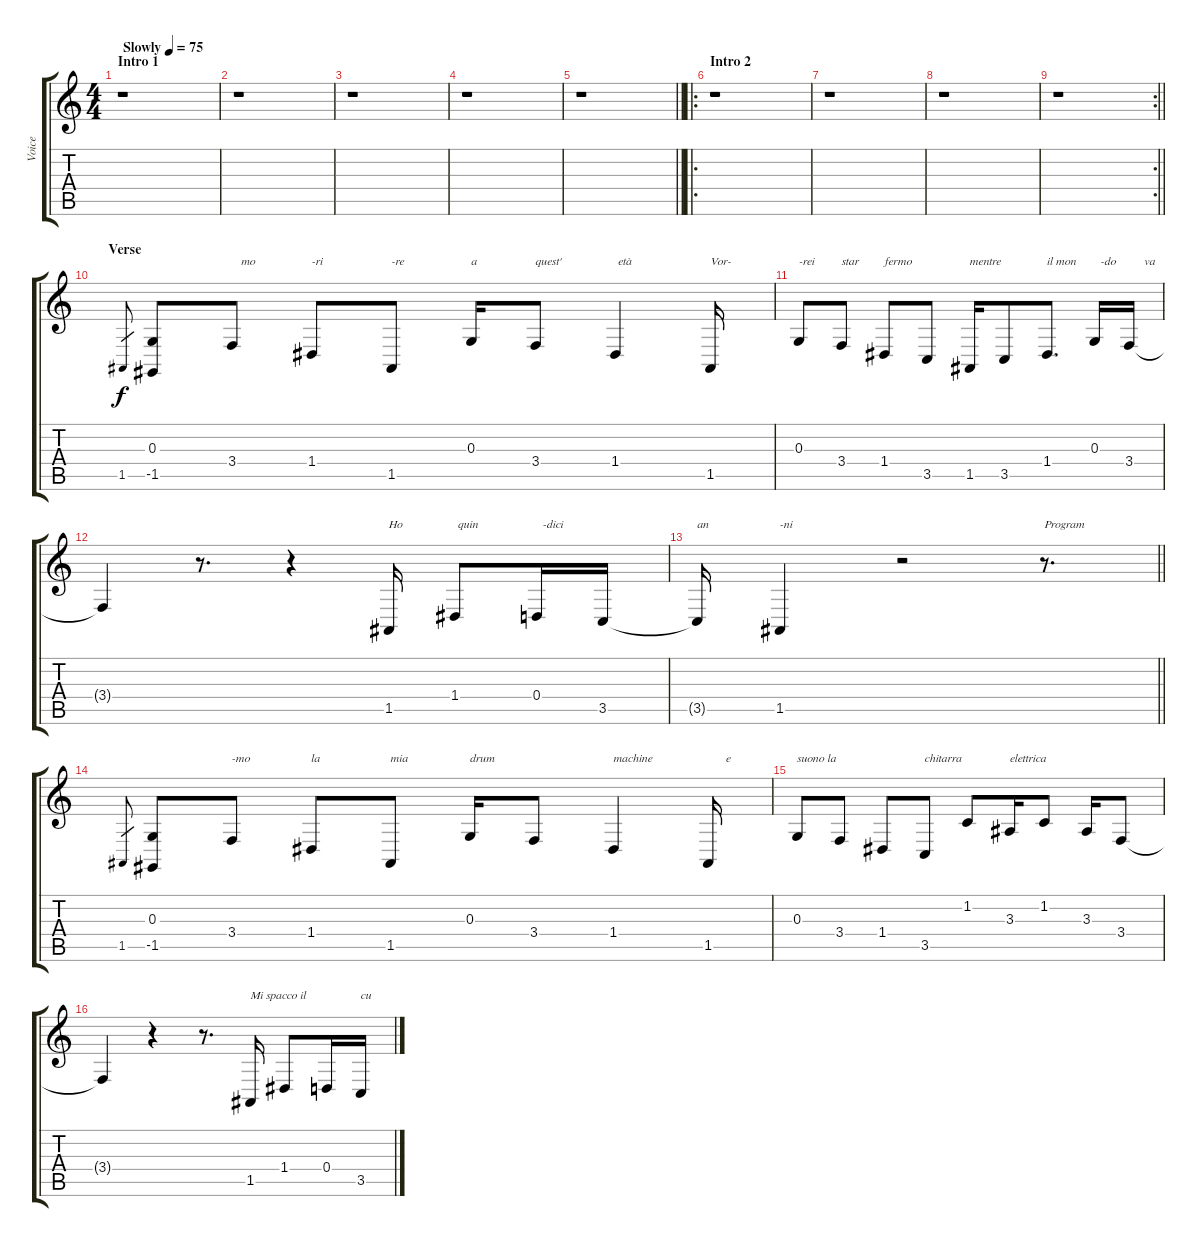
\track ("Voice" "Voice") {instrument lead2sawtooth}
\staff {score tabs}
\tuning (E4 B3 G3 D3 A2 E2) {hide}
\ts (4 4)
\section ("" "Intro 1")
\tempo (75 "Slowly")
\clef g2
\ks c
r.1{dy f instrument lead2sawtooth} |
r.1 |
r.1 |
r.1 |
\barLineRight lightlight
r.1 |
\ro
\section ("" "Intro 2")
r.1 |
r.1 |
r.1 |
\rc 2
\barLineRight lightlight
r.1 |
\section ("" "Verse")
1.5.8{gr} (0.3 -1.5).8 3.4.8{txt "   mo"} 1.4.8{txt "-ri"} 1.5.8{txt "-re"} 0.3.16{txt "a"} 3.4.8{txt "quest' "} 1.4.4{txt " età"} 1.5.16{txt "Vor-"} |
0.3.8{txt "-rei"} 3.4.8{txt "star"} 1.4.8{txt "fermo"} 3.5.8 1.5.16{txt "mentre"} 3.5.8 1.4.8{d txt "il mon"} 0.3.16{txt "  -do"} 3.4.16{txt "     va"} |
3.4{t}.4 r.8{d} r.4 1.5.16{txt "Ho "} 1.4.8{txt " quin"} 0.4.16{txt "  -dici "} 3.5.16 |
\barLineRight lightlight
3.5{t}.16{txt "an"} 1.5.4{txt "-ni"} r.2 r.8{d txt "Program"} |
1.5.8{gr} (0.3 -1.5).8 3.4.8{txt "-mo"} 1.4.8{txt "la"} 1.5.8{txt "mia"} 0.3.16{txt "drum"} 3.4.8 1.4.4{txt "machine"} 1.5.16{txt "      e"} |
0.3.8{txt "suono la"} 3.4.8 1.4.8 3.5.8{txt "chitarra"} 1.2.8 3.3.16{txt "elettrica"} 1.2.8 3.3.16 3.4.8 |
3.4{t}.4 r.4 r.8{d} 1.5.16{txt "Mi spacco il "} 1.4.8 0.4.16 3.5.16{txt "cu"}
